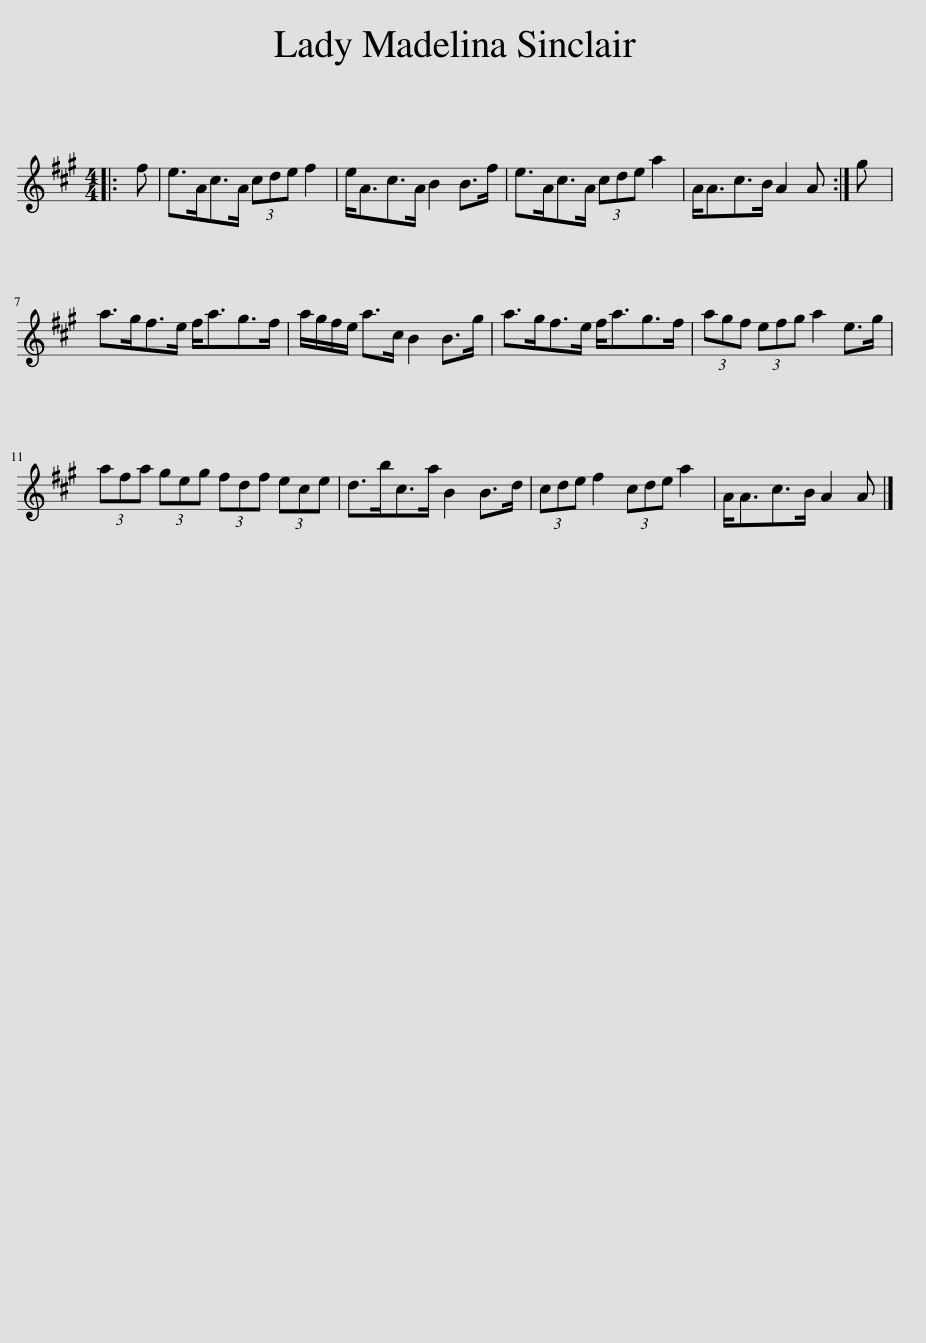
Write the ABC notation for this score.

X:1
L:1/8
M:4/4
I:linebreak $
K:A
V:1 treble
V:1
|: f | e>Ac>A (3cde f2 | e<Ac>A B2 B>f | e>Ac>A (3cde a2 | A<Ac>B A2 A :| %5
 g |$ a>gf>e f<ag>f | a/g/f/e/ a>c B2 B>g | a>gf>e f<ag>f | (3agf (3efg a2 e>g |$ %10
 (3afa (3geg (3fdf (3ece | d>bc>a B2 B>d | (3cde f2 (3cde a2 | A<Ac>B A2 A |] %14
